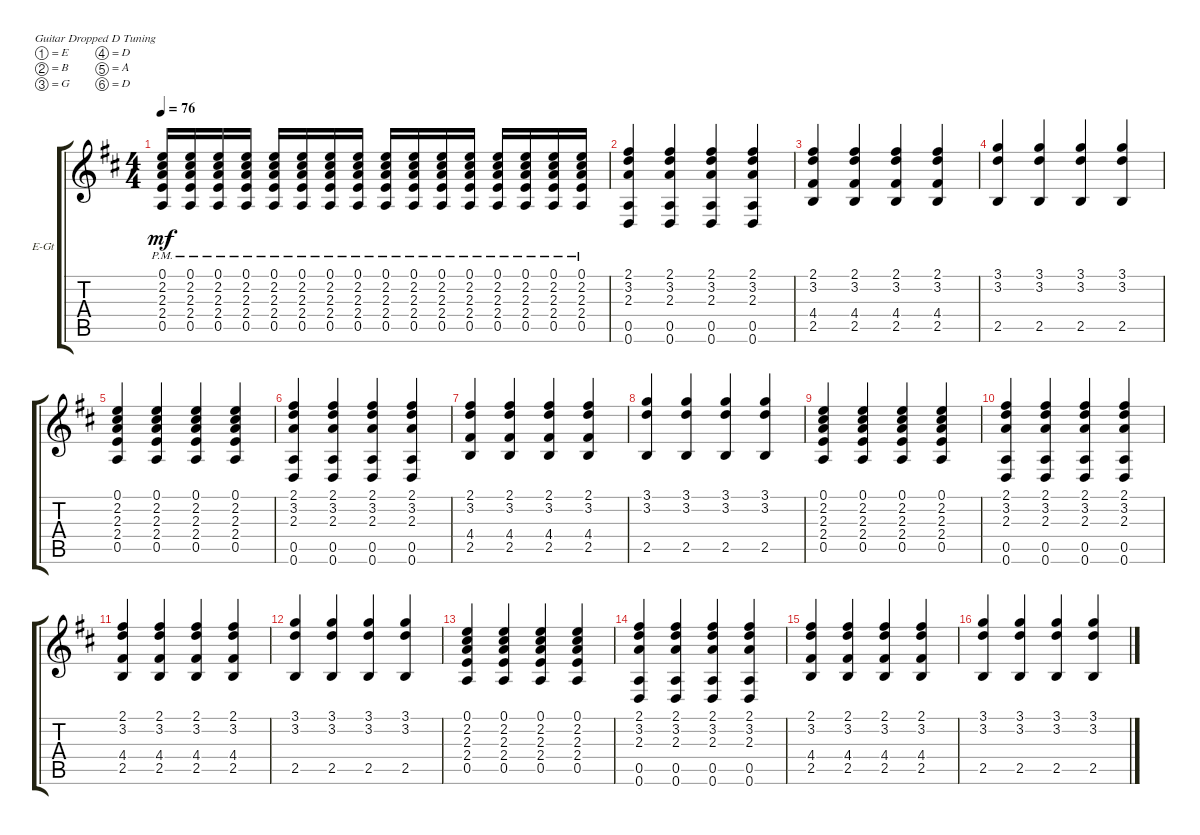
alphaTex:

\bracketExtendMode groupsimilarinstruments
\firstSystemTrackNameOrientation horizontal
\otherSystemsTrackNameOrientation horizontal
\track ("Electric Guitar" "E-Gt") {instrument electricguitarclean}
\staff {score tabs}
\tuning (E4 B3 G3 D3 A2 D2)
\ts (4 4)
\tempo 76
\clef g2
\ks d
(0.1{pm} 2.2{pm} 2.3{pm} 2.4{pm} 0.5{pm}).16{dy mf} (0.1{pm} 2.2{pm} 2.3{pm} 2.4{pm} 0.5{pm}).16 (0.1{pm} 2.2{pm} 2.3{pm} 2.4{pm} 0.5{pm}).16 (0.1{pm} 2.2{pm} 2.3{pm} 2.4{pm} 0.5{pm}).16 (0.1{pm} 2.2{pm} 2.3{pm} 2.4{pm} 0.5{pm}).16 (0.1{pm} 2.2{pm} 2.3{pm} 2.4{pm} 0.5{pm}).16 (0.1{pm} 2.2{pm} 2.3{pm} 2.4{pm} 0.5{pm}).16 (0.1{pm} 2.2{pm} 2.3{pm} 2.4{pm} 0.5{pm}).16 (0.1{pm} 2.2{pm} 2.3{pm} 2.4{pm} 0.5{pm}).16 (0.1{pm} 2.2{pm} 2.3{pm} 2.4{pm} 0.5{pm}).16 (0.1{pm} 2.2{pm} 2.3{pm} 2.4{pm} 0.5{pm}).16 (0.1{pm} 2.2{pm} 2.3{pm} 2.4{pm} 0.5{pm}).16 (0.1{pm} 2.2{pm} 2.3{pm} 2.4{pm} 0.5{pm}).16 (0.1{pm} 2.2{pm} 2.3{pm} 2.4{pm} 0.5{pm}).16 (0.1{pm} 2.2{pm} 2.3{pm} 2.4{pm} 0.5{pm}).16 (0.1{pm} 2.2{pm} 2.3{pm} 2.4{pm} 0.5{pm}).16 |
(2.1 3.2 2.3 0.5 0.6).4 (2.1 3.2 2.3 0.5 0.6).4 (2.1 3.2 2.3 0.5 0.6).4 (2.1 3.2 2.3 0.5 0.6).4 |
(2.1 3.2 4.4 2.5).4 (2.1 3.2 4.4 2.5).4 (2.1 3.2 4.4 2.5).4 (2.1 3.2 4.4 2.5).4 |
(3.1 3.2 2.5).4 (3.1 3.2 2.5).4 (3.1 3.2 2.5).4 (3.1 3.2 2.5).4 |
(0.1 2.2 2.3 2.4 0.5).4 (0.1 2.2 2.3 2.4 0.5).4 (0.1 2.2 2.3 2.4 0.5).4 (0.1 2.2 2.3 2.4 0.5).4 |
(2.1 3.2 2.3 0.5 0.6).4 (2.1 3.2 2.3 0.5 0.6).4 (2.1 3.2 2.3 0.5 0.6).4 (2.1 3.2 2.3 0.5 0.6).4 |
(2.1 3.2 4.4 2.5).4 (2.1 3.2 4.4 2.5).4 (2.1 3.2 4.4 2.5).4 (2.1 3.2 4.4 2.5).4 |
(3.1 3.2 2.5).4 (3.1 3.2 2.5).4 (3.1 3.2 2.5).4 (3.1 3.2 2.5).4 |
(0.1 2.2 2.3 2.4 0.5).4 (0.1 2.2 2.3 2.4 0.5).4 (0.1 2.2 2.3 2.4 0.5).4 (0.1 2.2 2.3 2.4 0.5).4 |
(2.1 3.2 2.3 0.5 0.6).4 (2.1 3.2 2.3 0.5 0.6).4 (2.1 3.2 2.3 0.5 0.6).4 (2.1 3.2 2.3 0.5 0.6).4 |
(2.1 3.2 4.4 2.5).4 (2.1 3.2 4.4 2.5).4 (2.1 3.2 4.4 2.5).4 (2.1 3.2 4.4 2.5).4 |
(3.1 3.2 2.5).4 (3.1 3.2 2.5).4 (3.1 3.2 2.5).4 (3.1 3.2 2.5).4 |
(0.1 2.2 2.3 2.4 0.5).4 (0.1 2.2 2.3 2.4 0.5).4 (0.1 2.2 2.3 2.4 0.5).4 (0.1 2.2 2.3 2.4 0.5).4 |
(2.1 3.2 2.3 0.5 0.6).4 (2.1 3.2 2.3 0.5 0.6).4 (2.1 3.2 2.3 0.5 0.6).4 (2.1 3.2 2.3 0.5 0.6).4 |
(2.1 3.2 4.4 2.5).4 (2.1 3.2 4.4 2.5).4 (2.1 3.2 4.4 2.5).4 (2.1 3.2 4.4 2.5).4 |
(3.1 3.2 2.5).4 (3.1 3.2 2.5).4 (3.1 3.2 2.5).4 (3.1 3.2 2.5).4
